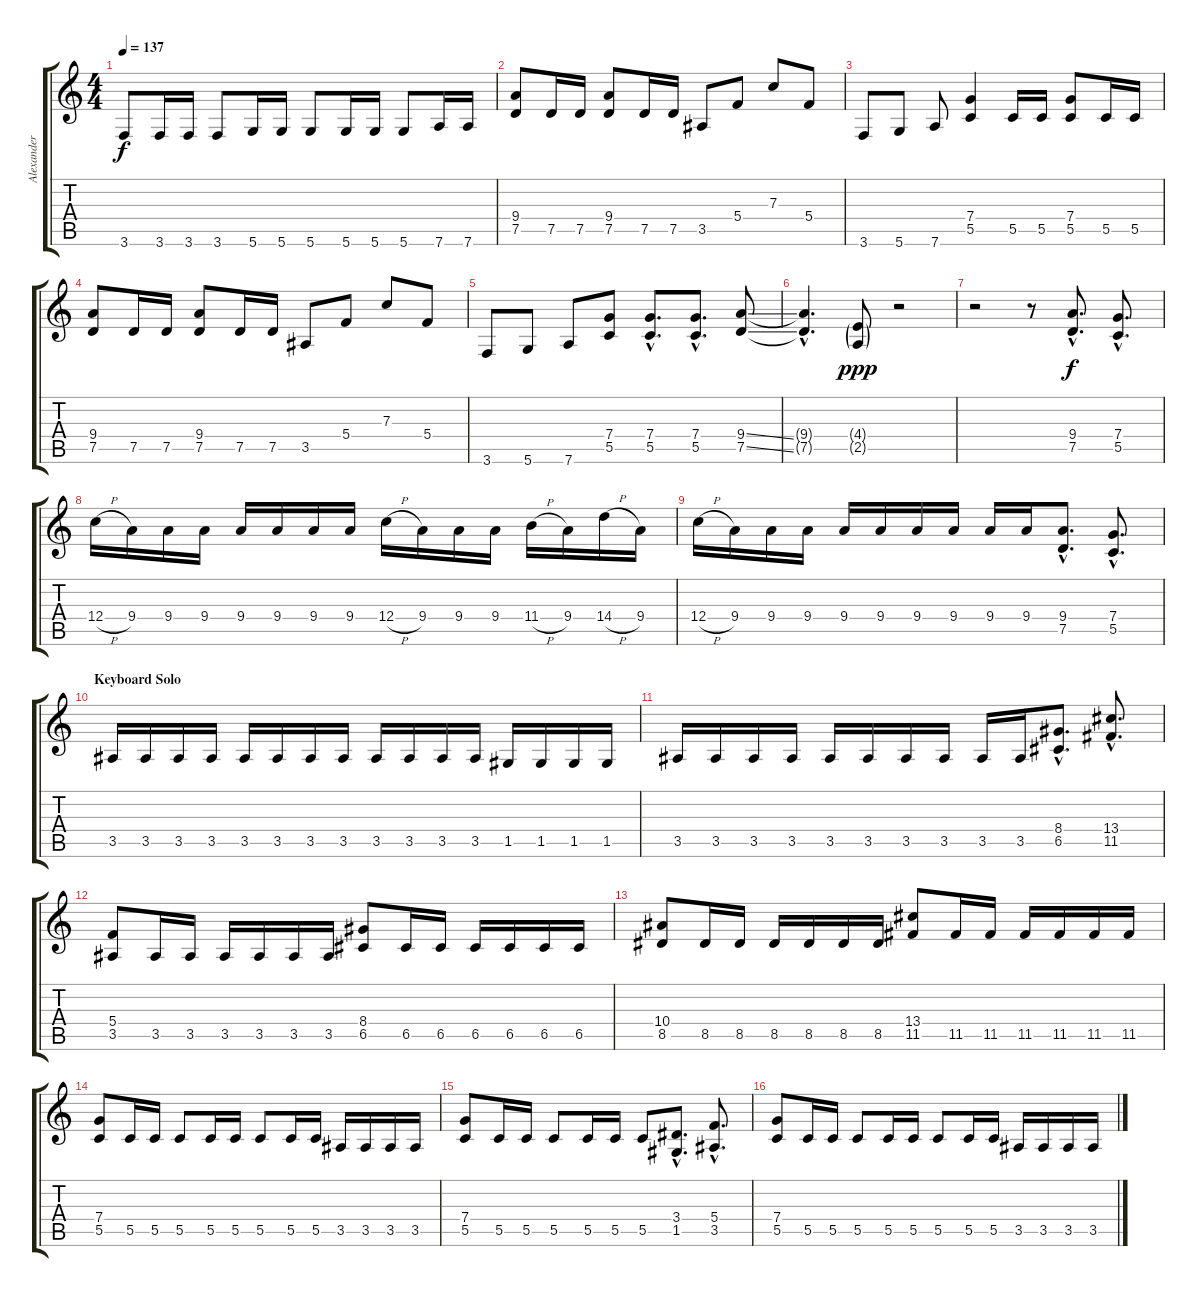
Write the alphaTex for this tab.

\track ("Alexander Kuoppala" "Alexander ") {instrument distortionguitar}
\staff {score tabs}
\tuning (D4 A3 F3 C3 G2 D2) {hide}
\ts (4 4)
\tempo 137
\clef g2
\ks c
3.6.8{dy f} 3.6.16 3.6.16 3.6.8 5.6.16 5.6.16 5.6.8 5.6.16 5.6.16 5.6.8 7.6.16 7.6.16 |
(9.4 7.5).8 7.5.16 7.5.16 (9.4 7.5).8 7.5.16 7.5.16 3.5.8 5.4.8 7.3.8 5.4.8 |
3.6.8 5.6.8 7.6.8 (7.4 5.5).4 5.5.16 5.5.16 (7.4 5.5).8 5.5.16 5.5.16 |
(9.4 7.5).8 7.5.16 7.5.16 (9.4 7.5).8 7.5.16 7.5.16 3.5.8 5.4.8 7.3.8 5.4.8 |
3.6.8 5.6.8 7.6.8 (7.4 5.5).8 (7.4{hac} 5.5{hac}).8{d} (7.4{hac} 5.5{hac}).8{d} (9.4{ss} 7.5{ss}).8 |
(9.4{hac t} 7.5{hac t}).4{d} (4.4{g} 2.5{g}).8{dy ppp} r.2 |
r.2 r.8 (9.4{hac} 7.5{hac}).8{d dy f} (7.4{hac} 5.5{hac}).8{d} |
12.4{h}.16 9.4.16 9.4.16 9.4.16 9.4.16 9.4.16 9.4.16 9.4.16 12.4{h}.16 9.4.16 9.4.16 9.4.16 11.4{h}.16 9.4.16 14.4{h}.16 9.4.16 |
12.4{h}.16 9.4.16 9.4.16 9.4.16 9.4.16 9.4.16 9.4.16 9.4.16 9.4.16 9.4.16 (9.4{hac} 7.5{hac}).8{d} (7.4{hac} 5.5{hac}).8{d} |
\section ("" "Keyboard Solo")
3.5.16 3.5.16 3.5.16 3.5.16 3.5.16 3.5.16 3.5.16 3.5.16 3.5.16 3.5.16 3.5.16 3.5.16 1.5.16 1.5.16 1.5.16 1.5.16 |
3.5.16 3.5.16 3.5.16 3.5.16 3.5.16 3.5.16 3.5.16 3.5.16 3.5.16 3.5.16 (8.4{hac} 6.5{hac}).8{d} (13.4{hac} 11.5{hac}).8{d} |
(5.4 3.5).8 3.5.16 3.5.16 3.5.16 3.5.16 3.5.16 3.5.16 (8.4 6.5).8 6.5.16 6.5.16 6.5.16 6.5.16 6.5.16 6.5.16 |
(10.4 8.5).8 8.5.16 8.5.16 8.5.16 8.5.16 8.5.16 8.5.16 (13.4 11.5).8 11.5.16 11.5.16 11.5.16 11.5.16 11.5.16 11.5.16 |
(7.4 5.5).8 5.5.16 5.5.16 5.5.8 5.5.16 5.5.16 5.5.8 5.5.16 5.5.16 3.5.16 3.5.16 3.5.16 3.5.16 |
(7.4 5.5).8 5.5.16 5.5.16 5.5.8 5.5.16 5.5.16 5.5.8 (3.4{hac} 1.5{hac}).8{d} (5.4{hac} 3.5{hac}).8{d} |
(7.4 5.5).8 5.5.16 5.5.16 5.5.8 5.5.16 5.5.16 5.5.8 5.5.16 5.5.16 3.5.16 3.5.16 3.5.16 3.5.16
